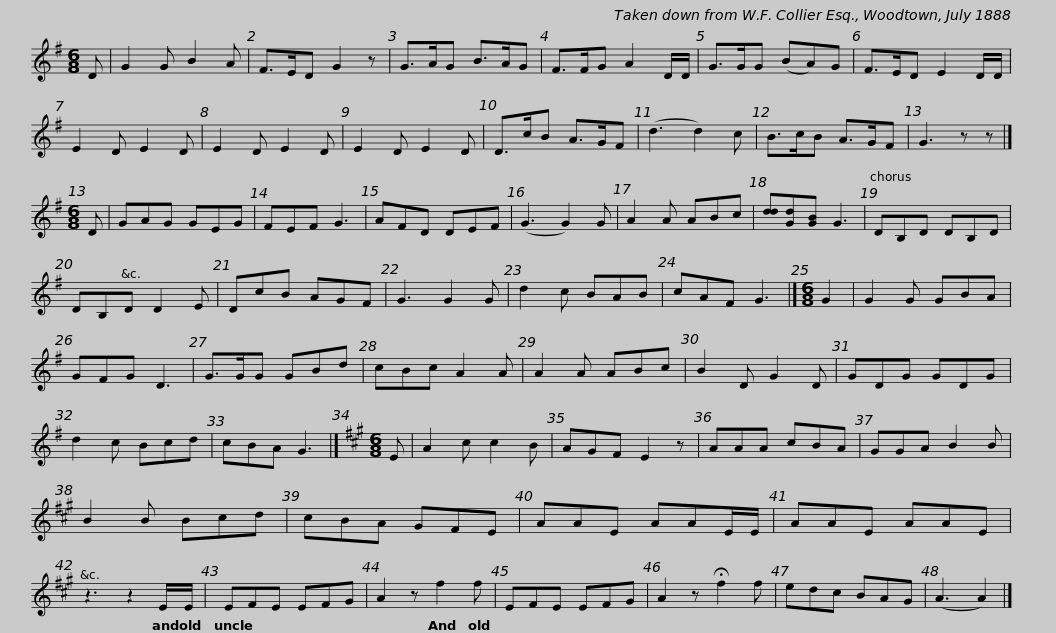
X:1
L:1/8
M:6/8
I:linebreak $
K:G
V:1 treble
V:1
 D | G2 G B2 A | F>ED G2 z | G>AG B>AG | F>FG A2 D/D/ | %5
 G>GG (BA)G | F>ED E2 D/D/ |$ E2 D E2 D | E2 D E2 D | E2 D E2 D | %10
 D>cB A>GF | (d3 d2) c | B>cB A>GF | G3 z z |][M:6/8] D | %15
 GAG GEG |$ FEF G3 | AFD DEF | (G3 G2) G | A2 A ABc | %20
 [dd][Gd][GB] G3 |$ DB,D DB,D | DB,D D2 E | DcB AGF | G3 G2 G | %25
 d2 c BAB | cAF G3 |][M:6/8] G2 | G2 G GBA | GFG D3 |$ %30
 G>GG GBd | cBc A2 A |$ A2 A ABc | B2 D G2 D | GDG GDG | %35
 d2 c Bcd | cBA G3 |][K:A][M:6/8] E | A2 c c2 B | AGF E2 z |$ %40
 AAA cBA | GGA B2 B | B2 B Bcd |$ cBA GFE | AAE AAE/E/ | %45
 AAE AAE | z3 z2 E/E/ | EFE EFG |$ A2 z f2 f | EFE EFG | %50
 A2 z !fermata!f2 f | edc BAG | (A3 A2) |] %53
